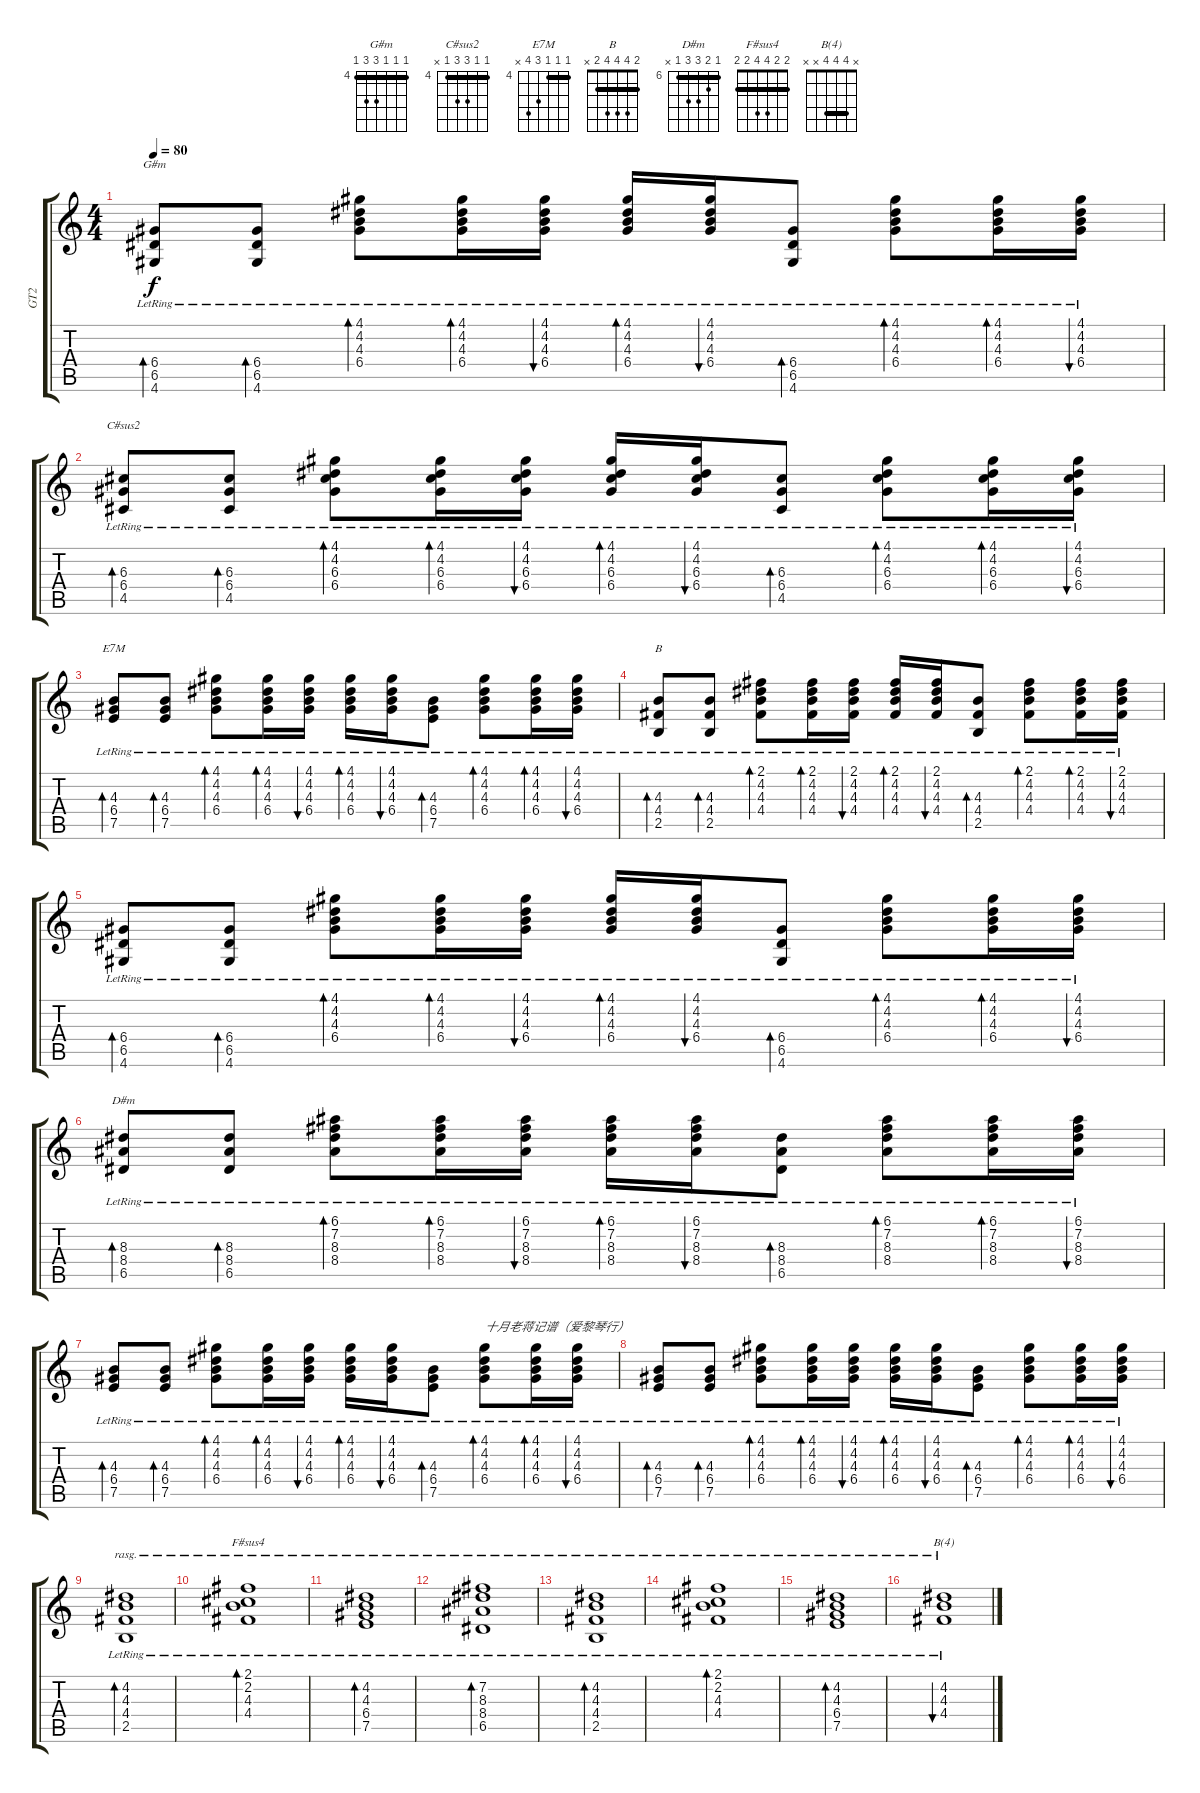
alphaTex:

\track ("GT2" "GT2") {instrument acousticguitarsteel}
\staff {score tabs}
\tuning (E4 B3 G3 D3 A2 E2) {hide}
\chord ("G#m" 4 4 4 6 6 4) {firstfret 4 barre 4}
\chord ("C#sus2" 4 4 6 6 4 x) {firstfret 4 barre 4}
\chord ("E7M" 4 4 4 6 7 x) {firstfret 4 barre 4}
\chord ("B" 2 4 4 4 2 x) {barre 2}
\chord ("D#m" 6 7 8 8 6 x) {firstfret 6 barre 6}
\chord ("F#sus4" 2 2 4 4 2 2) {barre 2}
\chord ("B(4)" x 4 4 4 x x) {barre 4}
\ts (4 4)
\tempo 80
\clef g2
\ks c
(6.4{lr} 6.5{lr} 4.6{lr}).8{bd 30 ch "G#m" dy f volume 6} (6.4{lr} 6.5{lr} 4.6{lr}).8{bd 30} (4.1{lr} 4.2{lr} 4.3{lr} 6.4{lr}).8{bd 30} (4.1{lr} 4.2{lr} 4.3{lr} 6.4{lr}).16{bd 30} (4.1{lr} 4.2{lr} 4.3{lr} 6.4{lr}).16{bu 30} (4.1{lr} 4.2{lr} 4.3{lr} 6.4{lr}).16{bd 30} (4.1{lr} 4.2{lr} 4.3{lr} 6.4{lr}).16{bu 30} (6.4{lr} 6.5{lr} 4.6{lr}).8{bd 30} (4.1{lr} 4.2{lr} 4.3{lr} 6.4{lr}).8{bd 30} (4.1{lr} 4.2{lr} 4.3{lr} 6.4{lr}).16{bd 30} (4.1{lr} 4.2{lr} 4.3{lr} 6.4{lr}).16{bu 30} |
(6.3{lr} 6.4{lr} 4.5{lr}).8{bd 30 ch "C#sus2"} (6.3{lr} 6.4{lr} 4.5{lr}).8{bd 30} (4.1{lr} 4.2{lr} 6.3{lr} 6.4{lr}).8{bd 30} (4.1{lr} 4.2{lr} 6.3{lr} 6.4{lr}).16{bd 30} (4.1{lr} 4.2{lr} 6.3{lr} 6.4{lr}).16{bu 30} (4.1{lr} 4.2{lr} 6.3{lr} 6.4{lr}).16{bd 30} (4.1{lr} 4.2{lr} 6.3{lr} 6.4{lr}).16{bu 30} (6.3{lr} 6.4{lr} 4.5{lr}).8{bd 30} (4.1{lr} 4.2{lr} 6.3{lr} 6.4{lr}).8{bd 30} (4.1{lr} 4.2{lr} 6.3{lr} 6.4{lr}).16{bd 30} (4.1{lr} 4.2{lr} 6.3{lr} 6.4{lr}).16{bu 30} |
(4.3{lr} 6.4{lr} 7.5{lr}).8{bd 30 ch "E7M"} (4.3{lr} 6.4{lr} 7.5{lr}).8{bd 30} (4.1{lr} 4.2{lr} 4.3{lr} 6.4{lr}).8{bd 30} (4.1{lr} 4.2{lr} 4.3{lr} 6.4{lr}).16{bd 30} (4.1{lr} 4.2{lr} 4.3{lr} 6.4{lr}).16{bu 30} (4.1{lr} 4.2{lr} 4.3{lr} 6.4{lr}).16{bd 30} (4.1{lr} 4.2{lr} 4.3{lr} 6.4{lr}).16{bu 30} (4.3{lr} 6.4{lr} 7.5{lr}).8{bd 30} (4.1{lr} 4.2{lr} 4.3{lr} 6.4{lr}).8{bd 30} (4.1{lr} 4.2{lr} 4.3{lr} 6.4{lr}).16{bd 30} (4.1{lr} 4.2{lr} 4.3{lr} 6.4{lr}).16{bu 30} |
(4.3{lr} 4.4{lr} 2.5{lr}).8{bd 30 ch "B"} (4.3{lr} 4.4{lr} 2.5{lr}).8{bd 30} (2.1{lr} 4.2{lr} 4.3{lr} 4.4{lr}).8{bd 30} (2.1{lr} 4.2{lr} 4.3{lr} 4.4{lr}).16{bd 30} (2.1{lr} 4.2{lr} 4.3{lr} 4.4{lr}).16{bu 30} (2.1{lr} 4.2{lr} 4.3{lr} 4.4{lr}).16{bd 30} (2.1{lr} 4.2{lr} 4.3{lr} 4.4{lr}).16{bu 30} (4.3{lr} 4.4{lr} 2.5{lr}).8{bd 30} (2.1{lr} 4.2{lr} 4.3{lr} 4.4{lr}).8{bd 30} (2.1{lr} 4.2{lr} 4.3{lr} 4.4{lr}).16{bd 30} (2.1{lr} 4.2{lr} 4.3{lr} 4.4{lr}).16{bu 30} |
(6.4{lr} 6.5{lr} 4.6{lr}).8{bd 30 volume 6} (6.4{lr} 6.5{lr} 4.6{lr}).8{bd 30} (4.1{lr} 4.2{lr} 4.3{lr} 6.4{lr}).8{bd 30} (4.1{lr} 4.2{lr} 4.3{lr} 6.4{lr}).16{bd 30} (4.1{lr} 4.2{lr} 4.3{lr} 6.4{lr}).16{bu 30} (4.1{lr} 4.2{lr} 4.3{lr} 6.4{lr}).16{bd 30} (4.1{lr} 4.2{lr} 4.3{lr} 6.4{lr}).16{bu 30} (6.4{lr} 6.5{lr} 4.6{lr}).8{bd 30} (4.1{lr} 4.2{lr} 4.3{lr} 6.4{lr}).8{bd 30} (4.1{lr} 4.2{lr} 4.3{lr} 6.4{lr}).16{bd 30} (4.1{lr} 4.2{lr} 4.3{lr} 6.4{lr}).16{bu 30} |
(8.3{lr} 8.4{lr} 6.5{lr}).8{bd 30 ch "D#m"} (8.3{lr} 8.4{lr} 6.5{lr}).8{bd 30} (6.1{lr} 7.2{lr} 8.3{lr} 8.4{lr}).8{bd 30} (6.1{lr} 7.2{lr} 8.3{lr} 8.4{lr}).16{bd 30} (6.1{lr} 7.2{lr} 8.3{lr} 8.4{lr}).16{bu 30} (6.1{lr} 7.2{lr} 8.3{lr} 8.4{lr}).16{bd 30} (6.1{lr} 7.2{lr} 8.3{lr} 8.4{lr}).16{bu 30} (8.3{lr} 8.4{lr} 6.5{lr}).8{bd 30} (6.1{lr} 7.2{lr} 8.3{lr} 8.4{lr}).8{bd 30} (6.1{lr} 7.2{lr} 8.3{lr} 8.4{lr}).16{bd 30} (6.1{lr} 7.2{lr} 8.3{lr} 8.4{lr}).16{bu 30} |
(4.3{lr} 6.4{lr} 7.5{lr}).8{bd 30} (4.3{lr} 6.4{lr} 7.5{lr}).8{bd 30} (4.1{lr} 4.2{lr} 4.3{lr} 6.4{lr}).8{bd 30} (4.1{lr} 4.2{lr} 4.3{lr} 6.4{lr}).16{bd 30} (4.1{lr} 4.2{lr} 4.3{lr} 6.4{lr}).16{bu 30} (4.1{lr} 4.2{lr} 4.3{lr} 6.4{lr}).16{bd 30} (4.1{lr} 4.2{lr} 4.3{lr} 6.4{lr}).16{bu 30} (4.3{lr} 6.4{lr} 7.5{lr}).8{bd 30} (4.1{lr} 4.2{lr} 4.3{lr} 6.4{lr}).8{bd 30 txt "十月老蒋记谱（爱黎琴行）"} (4.1{lr} 4.2{lr} 4.3{lr} 6.4{lr}).16{bd 30} (4.1{lr} 4.2{lr} 4.3{lr} 6.4{lr}).16{bu 30} |
(4.3{lr} 6.4{lr} 7.5{lr}).8{bd 30} (4.3{lr} 6.4{lr} 7.5{lr}).8{bd 30} (4.1{lr} 4.2{lr} 4.3{lr} 6.4{lr}).8{bd 30} (4.1{lr} 4.2{lr} 4.3{lr} 6.4{lr}).16{bd 30} (4.1{lr} 4.2{lr} 4.3{lr} 6.4{lr}).16{bu 30} (4.1{lr} 4.2{lr} 4.3{lr} 6.4{lr}).16{bd 30} (4.1{lr} 4.2{lr} 4.3{lr} 6.4{lr}).16{bu 30} (4.3{lr} 6.4{lr} 7.5{lr}).8{bd 30} (4.1{lr} 4.2{lr} 4.3{lr} 6.4{lr}).8{bd 30} (4.1{lr} 4.2{lr} 4.3{lr} 6.4{lr}).16{bd 30} (4.1{lr} 4.2{lr} 4.3{lr} 6.4{lr}).16{bu 30} |
(4.2{lr} 4.3{lr} 4.4{lr} 2.5{lr}).1{bd 240 rasg ii volume 7} |
(2.1{lr} 2.2{lr} 4.3{lr} 4.4{lr}).1{bd 240 ch "F#sus4" rasg ii} |
(4.2{lr} 4.3{lr} 6.4{lr} 7.5{lr}).1{bd 240 rasg ii} |
(7.2{lr} 8.3{lr} 8.4{lr} 6.5{lr}).1{bd 240 rasg ii} |
(4.2{lr} 4.3{lr} 4.4{lr} 2.5{lr}).1{bd 240 rasg ii} |
(2.1{lr} 2.2{lr} 4.3{lr} 4.4{lr}).1{bd 240 rasg ii} |
(4.2{lr} 4.3{lr} 6.4{lr} 7.5{lr}).1{bd 240 rasg ii} |
(4.2{lr} 4.3{lr} 4.4{lr}).1{bu 240 ch "B(4)" rasg ii}
